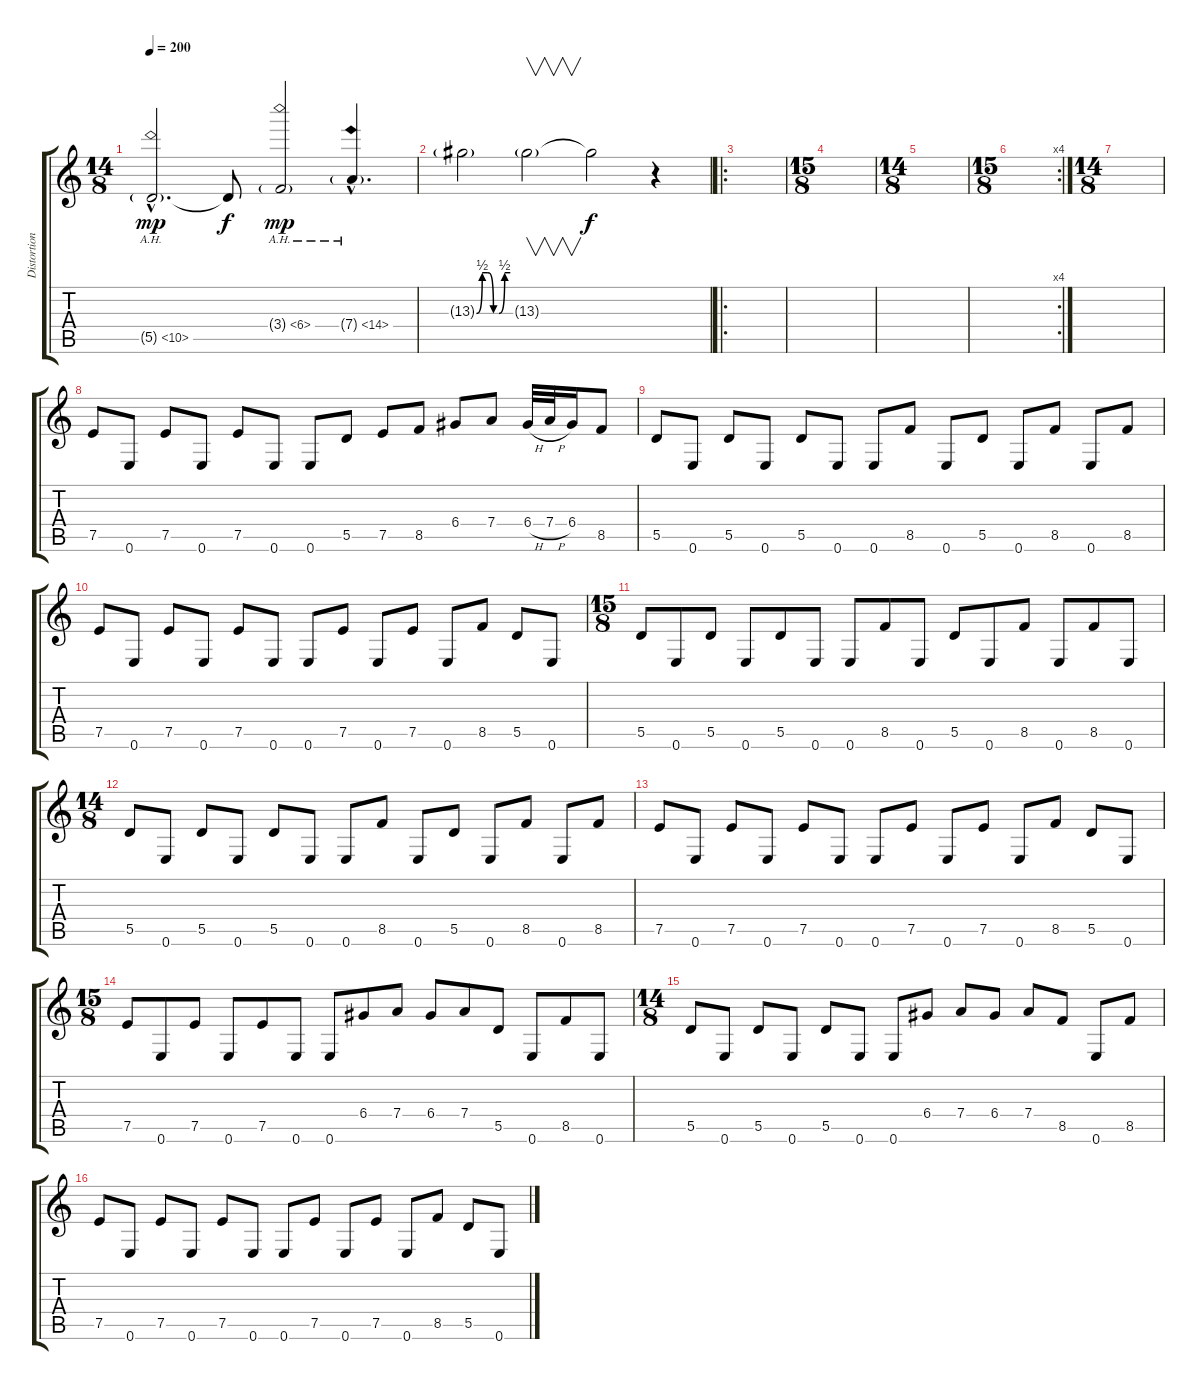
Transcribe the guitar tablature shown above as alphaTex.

\track ("Distortion " "Distortion") {instrument distortionguitar}
\staff {score tabs}
\tuning (E4 B3 G3 D3 A2 E2) {hide}
\ts (14 8)
\tempo 200
\clef g2
\ks c
5.5{ah 5 g hac}.2{d dy mp} 5.5{t}.8{dy f} 3.4{ah 3 g}.2{dy mp} 7.4{ah 7 g hac}.4{d} |
13.3{be (custom 0 0 10 2 20 2 30 0 40 0 50 2 60 2) g}.2 13.3{g}.2{v} 13.3{t}.2{dy f} r.4 |
\ro
|
\ts (15 8)
|
\ts (14 8)
|
\rc 4
\ts (15 8)
|
\ts (14 8)
|
7.5.8 0.6.8 7.5.8 0.6.8 7.5.8 0.6.8 0.6.8 5.5.8 7.5.8 8.5.8 6.4.8 7.4.8 6.4{h}.32 7.4{h}.32 6.4.16 8.5.8 |
5.5.8 0.6.8 5.5.8 0.6.8 5.5.8 0.6.8 0.6.8 8.5.8 0.6.8 5.5.8 0.6.8 8.5.8 0.6.8 8.5.8 |
7.5.8 0.6.8 7.5.8 0.6.8 7.5.8 0.6.8 0.6.8 7.5.8 0.6.8 7.5.8 0.6.8 8.5.8 5.5.8 0.6.8 |
\ts (15 8)
5.5.8 0.6.8 5.5.8 0.6.8 5.5.8 0.6.8 0.6.8 8.5.8 0.6.8 5.5.8 0.6.8 8.5.8 0.6.8 8.5.8 0.6.8 |
\ts (14 8)
5.5.8 0.6.8 5.5.8 0.6.8 5.5.8 0.6.8 0.6.8 8.5.8 0.6.8 5.5.8 0.6.8 8.5.8 0.6.8 8.5.8 |
7.5.8 0.6.8 7.5.8 0.6.8 7.5.8 0.6.8 0.6.8 7.5.8 0.6.8 7.5.8 0.6.8 8.5.8 5.5.8 0.6.8 |
\ts (15 8)
7.5.8 0.6.8 7.5.8 0.6.8 7.5.8 0.6.8 0.6.8 6.4.8 7.4.8 6.4.8 7.4.8 5.5.8 0.6.8 8.5.8 0.6.8 |
\ts (14 8)
5.5.8 0.6.8 5.5.8 0.6.8 5.5.8 0.6.8 0.6.8 6.4.8 7.4.8 6.4.8 7.4.8 8.5.8 0.6.8 8.5.8 |
7.5.8 0.6.8 7.5.8 0.6.8 7.5.8 0.6.8 0.6.8 7.5.8 0.6.8 7.5.8 0.6.8 8.5.8 5.5.8 0.6.8
